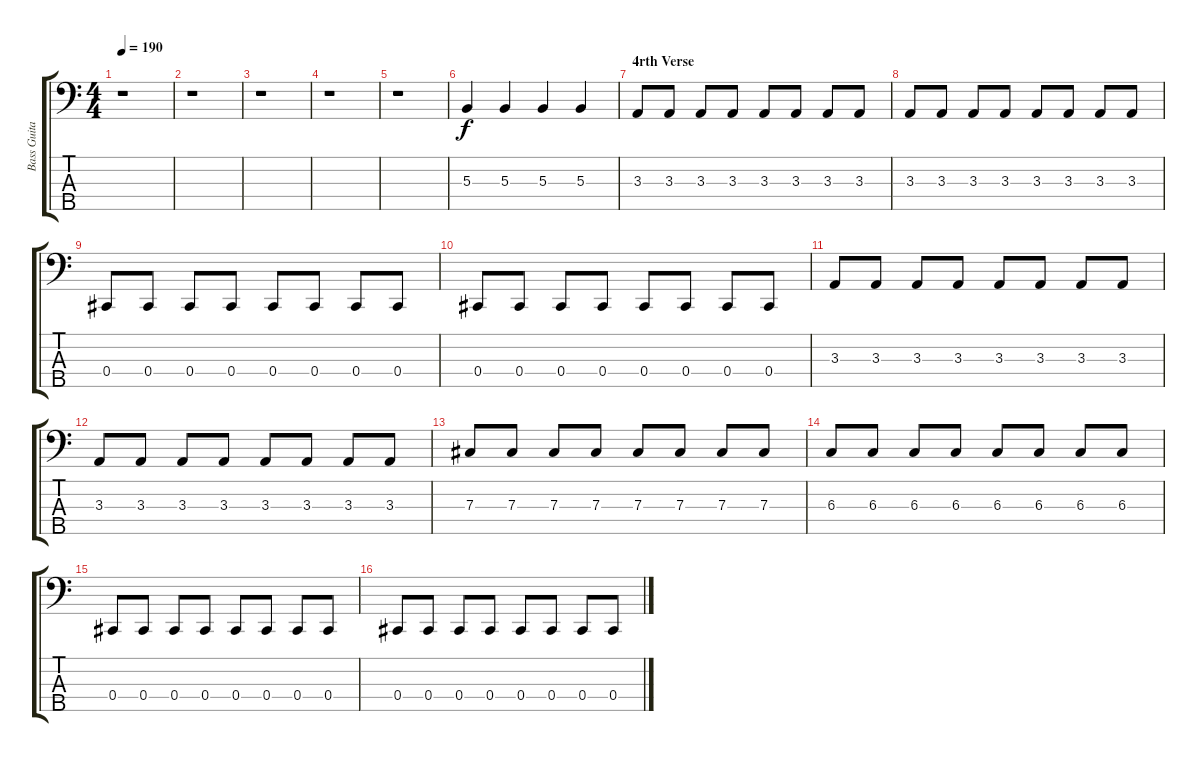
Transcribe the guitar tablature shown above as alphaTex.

\track ("Bass Guitar (Bass)" "Bass Guita") {instrument electricbassfinger}
\staff {score tabs}
\tuning (E2 B1 Gb1 Db1 Ab0) {hide}
\ts (4 4)
\tempo 190
\clef f4
\ks c
r.1{dy f} |
r.1 |
r.1 |
r.1 |
r.1 |
5.3.4 5.3.4 5.3.4 5.3.4 |
\section ("" "4rth Verse")
3.3.8 3.3.8 3.3.8 3.3.8 3.3.8 3.3.8 3.3.8 3.3.8 |
3.3.8 3.3.8 3.3.8 3.3.8 3.3.8 3.3.8 3.3.8 3.3.8 |
0.4.8 0.4.8 0.4.8 0.4.8 0.4.8 0.4.8 0.4.8 0.4.8 |
0.4.8 0.4.8 0.4.8 0.4.8 0.4.8 0.4.8 0.4.8 0.4.8 |
3.3.8 3.3.8 3.3.8 3.3.8 3.3.8 3.3.8 3.3.8 3.3.8 |
3.3.8 3.3.8 3.3.8 3.3.8 3.3.8 3.3.8 3.3.8 3.3.8 |
7.3.8 7.3.8 7.3.8 7.3.8 7.3.8 7.3.8 7.3.8 7.3.8 |
6.3.8 6.3.8 6.3.8 6.3.8 6.3.8 6.3.8 6.3.8 6.3.8 |
0.4.8 0.4.8 0.4.8 0.4.8 0.4.8 0.4.8 0.4.8 0.4.8 |
0.4.8 0.4.8 0.4.8 0.4.8 0.4.8 0.4.8 0.4.8 0.4.8
